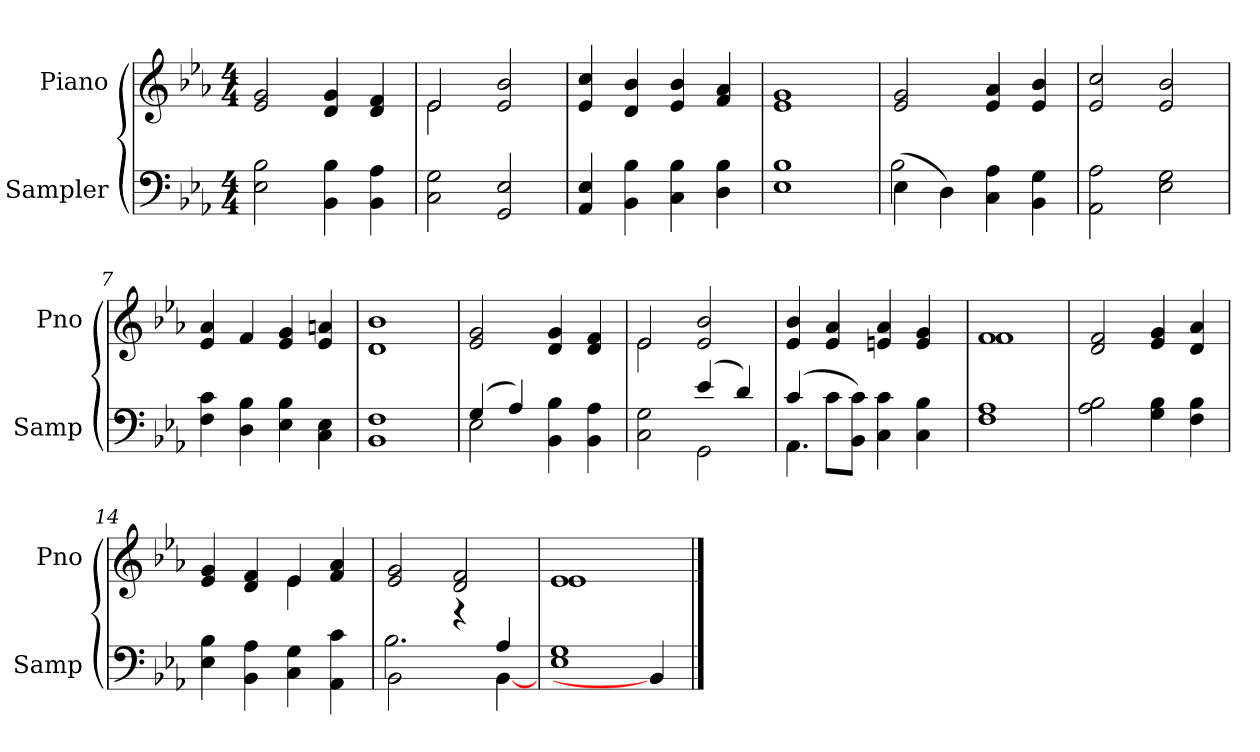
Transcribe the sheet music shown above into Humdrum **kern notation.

**kern	**kern
*part2	*part1
*staff2	*staff1
*I"Sampler	*I"Piano
*I'Samp	*I'Pno
*clefF4	*clefG2
*k[b-e-a-]	*k[b-e-a-]
*E-:	*E-:
*M4/4	*M4/4
=1	=1
2E- 2B-	2e- 2g
4BB- 4B-	4d 4g
4BB- 4A-	4d 4f
=2	=2
*	*^
2C 2G	2e-/	2e-
2GG 2E-	2e- 2b-	2ryy
*	*v	*v
=3	=3
4AA- 4E-	4e- 4cc
4BB- 4B-	4d 4b-
4C 4B-	4e- 4b-
4D 4B-	4f 4a-
=4	=4
1E- 1B-	1e- 1g
=5	=5
*^	*
(4E-\	2B-	2e- 2g
4D\)	.	.
4C 4A-	2ryy	4e- 4a-
4BB- 4G	.	4e- 4b-
*v	*v	*
=6	=6
2AA- 2A-	2e- 2cc
2E- 2G	2e- 2b-
=7	=7
4F 4c	4e- 4a-
4D 4B-	4f
4E- 4B-	4e- 4g
4C 4E-	4e- 4an
=8	=8
1BB- 1F	1d 1b-
=9	=9
*^	*
(4G/	2E-	2e- 2g
4A-/)	.	.
4BB- 4B-	2ryy	4d 4g
4BB- 4A-	.	4d 4f
=10	=10	=10
*	*	*^
2C 2G	2ryy	2e-/	2e-
(4e-/	2GG	2e- 2b-	2ryy
4d/)	.	.	.
*	*	*v	*v
=11	=11	=11
(4c/	4.AA-	4e- 4b-
8c\L	.	4e- 4a-
8BB-\ 8c\J)	2ryy	.
4C 4c	.	4en 4a-
4C 4B-	.	4e 4g
.	8ryy	.
*v	*v	*
=12	=12
*	*^
1F 1A-	1f\	1f
*	*v	*v
=13	=13
2A- 2B-	2d 2f
4G 4B-	4e- 4g
4F 4B-	4d 4a-
=14	=14
*	*^
4E- 4B-	4e- 4g	2ryy
4BB- 4A-	4d 4f	.
4C 4G	4e-/	4e-
4AA- 4c	4f 4a-	4ryy
*	*v	*v
=15	=15
*^	*
2BB-\	2.B-	2e- 2g
4r	.	2d 2f
4A-/	[4BB-	.
*v	*v	*
=16	=16
*	*^
1E- 1G	1e-/	1e-
4BB-]	4ryy	4ryy
*	*v	*v
==	==
*-	*-
